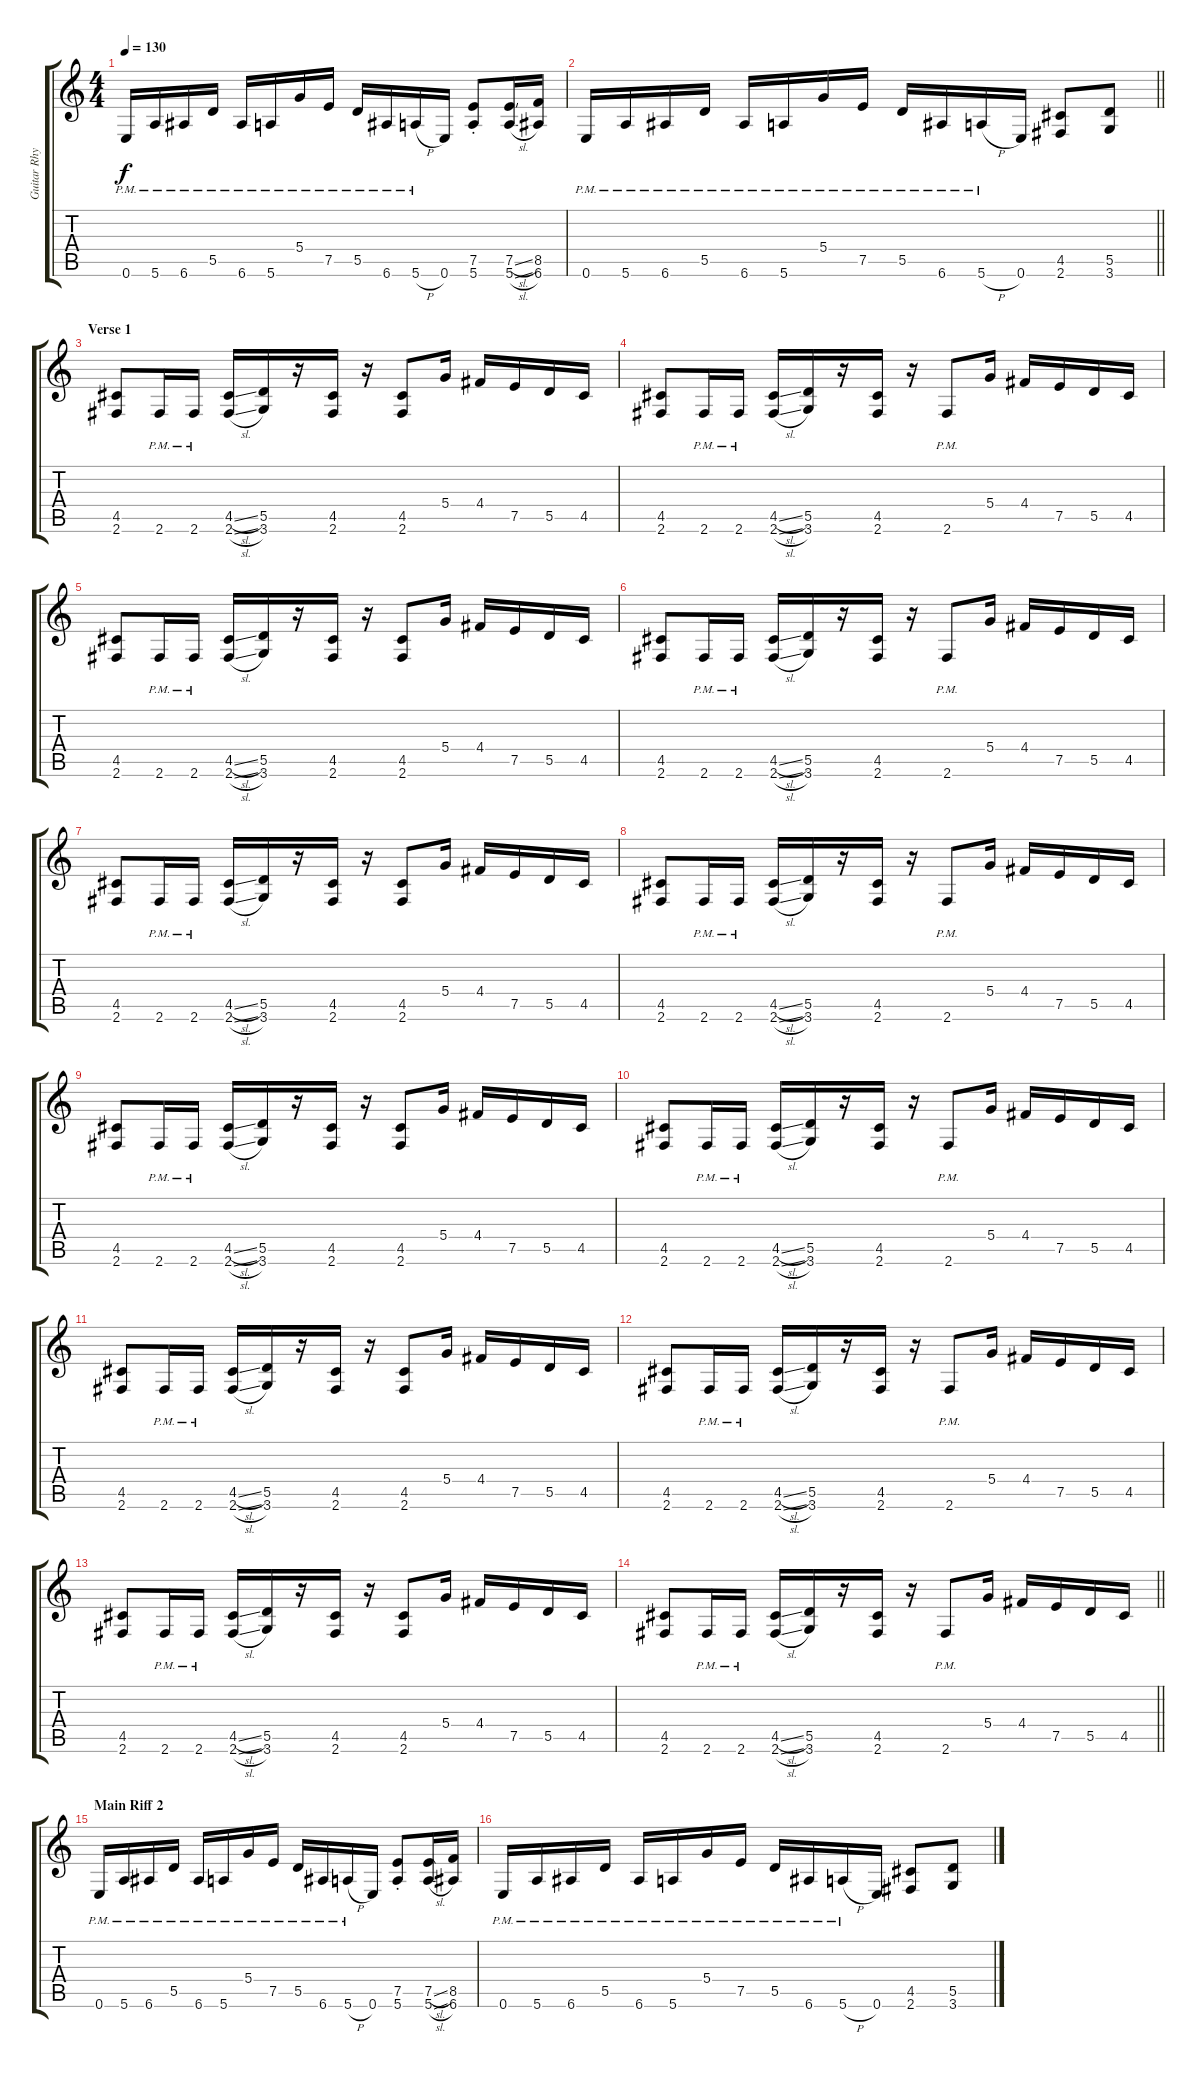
\track ("Guitar Rhythm" "Guitar Rhy") {instrument electricguitarclean}
\staff {score tabs}
\tuning (E4 B3 G3 D3 A2 E2) {hide}
\ts (4 4)
\tempo 130
\clef g2
\ks c
0.6{pm}.16{dy f} 5.6{pm}.16 6.6{pm}.16 5.5{pm}.16 6.6{pm}.16 5.6{pm}.16 5.4{pm}.16 7.5{pm}.16 5.5{pm}.16 6.6{pm}.16 5.6{h pm}.16 0.6.16 (7.5{st} 5.6{st}).8 (7.5{sl} 5.6{sl}).16 (8.5 6.6).16 |
\barLineRight lightlight
0.6{pm}.16 5.6{pm}.16 6.6{pm}.16 5.5{pm}.16 6.6{pm}.16 5.6{pm}.16 5.4{pm}.16 7.5{pm}.16 5.5{pm}.16 6.6{pm}.16 5.6{h pm}.16 0.6.16 (4.5 2.6).8 (5.5 3.6).8 |
\section ("" "Verse 1")
(4.5 2.6).8 2.6{pm}.16 2.6{pm}.16 (4.5{sl} 2.6{sl}).16 (5.5 3.6).16 r.16 (4.5 2.6).16 r.16 (4.5 2.6).8 5.4.16 4.4.16 7.5.16 5.5.16 4.5.16 |
(4.5 2.6).8 2.6{pm}.16 2.6{pm}.16 (4.5{sl} 2.6{sl}).16 (5.5 3.6).16 r.16 (4.5 2.6).16 r.16 2.6{pm}.8 5.4.16 4.4.16 7.5.16 5.5.16 4.5.16 |
(4.5 2.6).8 2.6{pm}.16 2.6{pm}.16 (4.5{sl} 2.6{sl}).16 (5.5 3.6).16 r.16 (4.5 2.6).16 r.16 (4.5 2.6).8 5.4.16 4.4.16 7.5.16 5.5.16 4.5.16 |
(4.5 2.6).8 2.6{pm}.16 2.6{pm}.16 (4.5{sl} 2.6{sl}).16 (5.5 3.6).16 r.16 (4.5 2.6).16 r.16 2.6{pm}.8 5.4.16 4.4.16 7.5.16 5.5.16 4.5.16 |
(4.5 2.6).8 2.6{pm}.16 2.6{pm}.16 (4.5{sl} 2.6{sl}).16 (5.5 3.6).16 r.16 (4.5 2.6).16 r.16 (4.5 2.6).8 5.4.16 4.4.16 7.5.16 5.5.16 4.5.16 |
(4.5 2.6).8 2.6{pm}.16 2.6{pm}.16 (4.5{sl} 2.6{sl}).16 (5.5 3.6).16 r.16 (4.5 2.6).16 r.16 2.6{pm}.8 5.4.16 4.4.16 7.5.16 5.5.16 4.5.16 |
(4.5 2.6).8 2.6{pm}.16 2.6{pm}.16 (4.5{sl} 2.6{sl}).16 (5.5 3.6).16 r.16 (4.5 2.6).16 r.16 (4.5 2.6).8 5.4.16 4.4.16 7.5.16 5.5.16 4.5.16 |
(4.5 2.6).8 2.6{pm}.16 2.6{pm}.16 (4.5{sl} 2.6{sl}).16 (5.5 3.6).16 r.16 (4.5 2.6).16 r.16 2.6{pm}.8 5.4.16 4.4.16 7.5.16 5.5.16 4.5.16 |
(4.5 2.6).8 2.6{pm}.16 2.6{pm}.16 (4.5{sl} 2.6{sl}).16 (5.5 3.6).16 r.16 (4.5 2.6).16 r.16 (4.5 2.6).8 5.4.16 4.4.16 7.5.16 5.5.16 4.5.16 |
(4.5 2.6).8 2.6{pm}.16 2.6{pm}.16 (4.5{sl} 2.6{sl}).16 (5.5 3.6).16 r.16 (4.5 2.6).16 r.16 2.6{pm}.8 5.4.16 4.4.16 7.5.16 5.5.16 4.5.16 |
(4.5 2.6).8 2.6{pm}.16 2.6{pm}.16 (4.5{sl} 2.6{sl}).16 (5.5 3.6).16 r.16 (4.5 2.6).16 r.16 (4.5 2.6).8 5.4.16 4.4.16 7.5.16 5.5.16 4.5.16 |
\barLineRight lightlight
(4.5 2.6).8 2.6{pm}.16 2.6{pm}.16 (4.5{sl} 2.6{sl}).16 (5.5 3.6).16 r.16 (4.5 2.6).16 r.16 2.6{pm}.8 5.4.16 4.4.16 7.5.16 5.5.16 4.5.16 |
\section ("" "Main Riff 2")
0.6{pm}.16 5.6{pm}.16 6.6{pm}.16 5.5{pm}.16 6.6{pm}.16 5.6{pm}.16 5.4{pm}.16 7.5{pm}.16 5.5{pm}.16 6.6{pm}.16 5.6{h pm}.16 0.6.16 (7.5{st} 5.6{st}).8 (7.5{sl} 5.6{sl}).16 (8.5 6.6).16 |
0.6{pm}.16 5.6{pm}.16 6.6{pm}.16 5.5{pm}.16 6.6{pm}.16 5.6{pm}.16 5.4{pm}.16 7.5{pm}.16 5.5{pm}.16 6.6{pm}.16 5.6{h pm}.16 0.6.16 (4.5 2.6).8 (5.5 3.6).8
